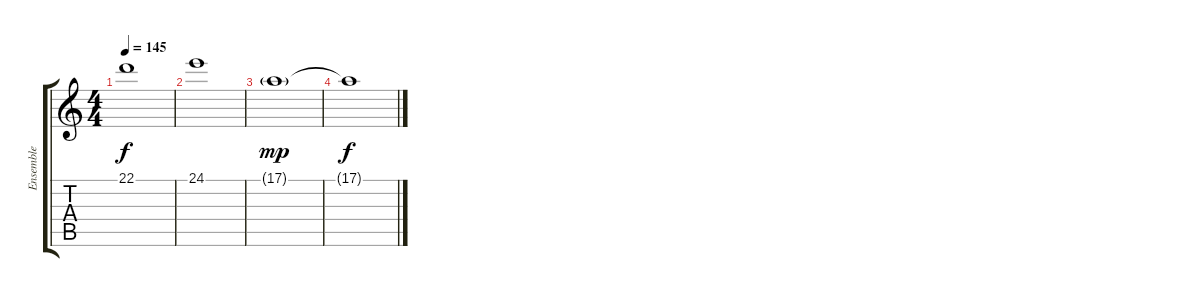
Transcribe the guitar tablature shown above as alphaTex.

\track ("Ensemble" "Ensemble") {instrument stringensemble1}
\staff {score tabs}
\tuning (E4 B3 G3 D3 A2 E2) {hide}
\ts (4 4)
\tempo 145
\clef g2
\ks c
22.1.1{dy f} |
24.1.1 |
17.1{g}.1{dy mp} |
17.1{t}.1{dy f}
